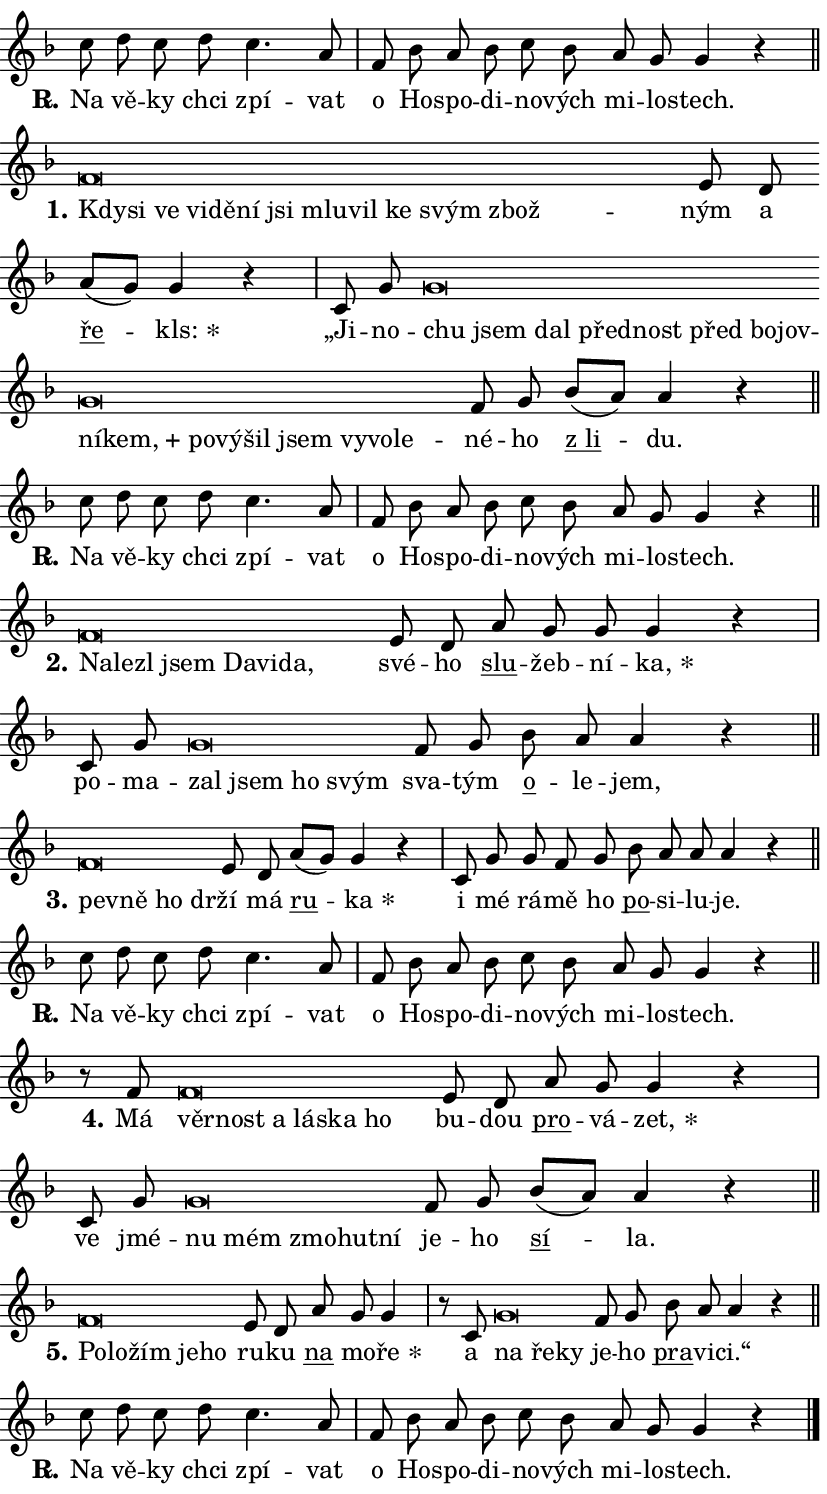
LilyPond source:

\version "2.24.0"
\header { tagline = "" }
\paper {
  indent = 0\cm
  top-margin = 0\cm
  right-margin = 0.13\cm % to fit lyric hyphens
  bottom-margin = 0\cm
  left-margin = 0\cm
  paper-width = 14\cm
  page-breaking = #ly:one-page-breaking
  system-system-spacing.basic-distance = #11
  score-system-spacing.basic-distance = #11
  ragged-last = ##f
}


%% Author: Thomas Morley
%% https://lists.gnu.org/archive/html/lilypond-user/2020-05/msg00002.html
#(define (line-position grob)
"Returns position of @var[grob} in current system:
   @code{'start}, if at first time-step
   @code{'end}, if at last time-step
   @code{'middle} otherwise
"
  (let* ((col (ly:item-get-column grob))
         (ln (ly:grob-object col 'left-neighbor))
         (rn (ly:grob-object col 'right-neighbor))
         (col-to-check-left (if (ly:grob? ln) ln col))
         (col-to-check-right (if (ly:grob? rn) rn col))
         (break-dir-left
           (and
             (ly:grob-property col-to-check-left 'non-musical #f)
             (ly:item-break-dir col-to-check-left)))
         (break-dir-right
           (and
             (ly:grob-property col-to-check-right 'non-musical #f)
             (ly:item-break-dir col-to-check-right))))
        (cond ((eqv? 1 break-dir-left) 'start)
              ((eqv? -1 break-dir-right) 'end)
              (else 'middle))))

#(define (tranparent-at-line-position vctor)
  (lambda (grob)
  "Relying on @code{line-position} select the relevant enry from @var{vctor}.
Used to determine transparency,"
    (case (line-position grob)
      ((end) (not (vector-ref vctor 0)))
      ((middle) (not (vector-ref vctor 1)))
      ((start) (not (vector-ref vctor 2))))))

noteHeadBreakVisibility =
#(define-music-function (break-visibility)(vector?)
"Makes @code{NoteHead}s transparent relying on @var{break-visibility}"
#{
  \override NoteHead.transparent =
    #(tranparent-at-line-position break-visibility)
#})

#(define delete-ledgers-for-transparent-note-heads
  (lambda (grob)
    "Reads whether a @code{NoteHead} is transparent.
If so this @code{NoteHead} is removed from @code{'note-heads} from
@var{grob}, which is supposed to be @code{LedgerLineSpanner}.
As a result ledgers are not printed for this @code{NoteHead}"
    (let* ((nhds-array (ly:grob-object grob 'note-heads))
           (nhds-list
             (if (ly:grob-array? nhds-array)
                 (ly:grob-array->list nhds-array)
                 '()))
           ;; Relies on the transparent-property being done before
           ;; Staff.LedgerLineSpanner.after-line-breaking is executed.
           ;; This is fragile ...
           (to-keep
             (remove
               (lambda (nhd)
                 (ly:grob-property nhd 'transparent #f))
               nhds-list)))
      ;; TODO find a better method to iterate over grob-arrays, similiar
      ;; to filter/remove etc for lists
      ;; For now rebuilt from scratch
      (set! (ly:grob-object grob 'note-heads)  '())
      (for-each
        (lambda (nhd)
          (ly:pointer-group-interface::add-grob grob 'note-heads nhd))
        to-keep))))

squashNotes = {
  \override NoteHead.X-extent = #'(-0.2 . 0.2)
  \override NoteHead.Y-extent = #'(-0.75 . 0)
  \override NoteHead.stencil =
    #(lambda (grob)
       (let ((pos (ly:grob-property grob 'staff-position)))
         (begin
           (if (< pos -7) (display "ERROR: Lower brevis then expected\n") (display ""))
           (if (<= pos -6) ly:text-interface::print ly:note-head::print))))
}
unSquashNotes = {
  \revert NoteHead.X-extent
  \revert NoteHead.Y-extent
  \revert NoteHead.stencil
}

hideNotes = \noteHeadBreakVisibility #begin-of-line-visible
unHideNotes = \noteHeadBreakVisibility #all-visible

% work-around for resetting accidentals
% https://lilypond.org/doc/v2.23/Documentation/notation/displaying-rhythms#unmetered-music
cadenzaMeasure = {
  \cadenzaOff
  \partial 1024 s1024
  \cadenzaOn
}

#(define-markup-command (accent layout props text) (markup?)
  "Underline accented syllable"
  (interpret-markup layout props
    #{\markup \override #'(offset . 4.3) \underline { #text }#}))

responsum = \markup \concat {
  "R" \hspace #-1.05 \path #0.1 #'((moveto 0 0.07) (lineto 0.9 0.8)) \hspace #0.05 "."
}

spaceSize = #0.6828661417322834 % exact space size for TeX Gyre Schola

\layout {
  \context {
    \Staff
    \remove "Time_signature_engraver"
    \override LedgerLineSpanner.after-line-breaking = #delete-ledgers-for-transparent-note-heads
  }
  \context {
    \Lyrics {
      \override LyricSpace.minimum-distance = \spaceSize
      \override LyricText.font-name = #"TeX Gyre Schola"
      \override LyricText.font-size = 1
      \override StanzaNumber.font-name = #"TeX Gyre Schola Bold"
      \override StanzaNumber.font-size = 1
    }
  }
  \context {
    \Score 
    \override NoteHead.text =
      #(lambda (grob) 
        (let ((pos (ly:grob-property grob 'staff-position)))
          #{\markup {
            \combine
              \halign #-0.55 \raise #(if (= pos -6) 0 0.5) \override #'(thickness . 2) \draw-line #'(3.2 . 0)
              \musicglyph "noteheads.sM1"
          }#}))
  }
}

% magnetic-lyrics.ily
%
%   written by
%     Jean Abou Samra <jean@abou-samra.fr>
%     Werner Lemberg <wl@gnu.org>
%
%   adapted by
%     Jiri Hon <jiri.hon@gmail.com>
%
% Version 2022-Apr-15

% https://www.mail-archive.com/lilypond-user@gnu.org/msg149350.html

#(define (Left_hyphen_pointer_engraver context)
   "Collect syllable-hyphen-syllable occurrences in lyrics and store
them in properties.  This engraver only looks to the left.  For
example, if the lyrics input is @code{foo -- bar}, it does the
following.

@itemize @bullet
@item
Set the @code{text} property of the @code{LyricHyphen} grob between
@q{foo} and @q{bar} to @code{foo}.

@item
Set the @code{left-hyphen} property of the @code{LyricText} grob with
text @q{foo} to the @code{LyricHyphen} grob between @q{foo} and
@q{bar}.
@end itemize

Use this auxiliary engraver in combination with the
@code{lyric-@/text::@/apply-@/magnetic-@/offset!} hook."
   (let ((hyphen #f)
         (text #f))
     (make-engraver
      (acknowledgers
       ((lyric-syllable-interface engraver grob source-engraver)
        (set! text grob)))
      (end-acknowledgers
       ((lyric-hyphen-interface engraver grob source-engraver)
        ;(when (not (grob::has-interface grob 'lyric-space-interface))
          (set! hyphen grob)));)
      ((stop-translation-timestep engraver)
       (when (and text hyphen)
         (ly:grob-set-object! text 'left-hyphen hyphen))
       (set! text #f)
       (set! hyphen #f)))))

#(define (lyric-text::apply-magnetic-offset! grob)
   "If the space between two syllables is less than the value in
property @code{LyricText@/.details@/.squash-threshold}, move the right
syllable to the left so that it gets concatenated with the left
syllable.

Use this function as a hook for
@code{LyricText@/.after-@/line-@/breaking} if the
@code{Left_@/hyphen_@/pointer_@/engraver} is active."
   (let ((hyphen (ly:grob-object grob 'left-hyphen #f)))
     (when hyphen
       (let ((left-text (ly:spanner-bound hyphen LEFT)))
         (when (grob::has-interface left-text 'lyric-syllable-interface)
           (let* ((common (ly:grob-common-refpoint grob left-text X))
                  (this-x-ext (ly:grob-extent grob common X))
                  (left-x-ext
                   (begin
                     ;; Trigger magnetism for left-text.
                     (ly:grob-property left-text 'after-line-breaking)
                     (ly:grob-extent left-text common X)))
                  ;; `delta` is the gap width between two syllables.
                  (delta (- (interval-start this-x-ext)
                            (interval-end left-x-ext)))
                  (details (ly:grob-property grob 'details))
                  (threshold (assoc-get 'squash-threshold details 0.2)))
             (when (< delta threshold)
               (let* (;; We have to manipulate the input text so that
                      ;; ligatures crossing syllable boundaries are not
                      ;; disabled.  For languages based on the Latin
                      ;; script this is essentially a beautification.
                      ;; However, for non-Western scripts it can be a
                      ;; necessity.
                      (lt (ly:grob-property left-text 'text))
                      (rt (ly:grob-property grob 'text))
                      (is-space (grob::has-interface hyphen 'lyric-space-interface))
                      (space (if is-space " " ""))
                      (extra-delta (if is-space spaceSize 0))
                      ;; Append new syllable.
                      (ltrt-space (if (and (string? lt) (string? rt))
                                (string-append lt space rt)
                                (make-concat-markup (list lt space rt))))
                      ;; Right-align `ltrt` to the right side.
                      (ltrt-space-markup (grob-interpret-markup
                               grob
                               (make-translate-markup
                                (cons (interval-length this-x-ext) 0)
                                (make-right-align-markup ltrt-space)))))
                 (begin
                   ;; Don't print `left-text`.
                   (ly:grob-set-property! left-text 'stencil #f)
                   ;; Set text and stencil (which holds all collected
                   ;; syllables so far) and shift it to the left.
                   (ly:grob-set-property! grob 'text ltrt-space)
                   (ly:grob-set-property! grob 'stencil ltrt-space-markup)
                   (ly:grob-translate-axis! grob (- (- delta extra-delta)) X))))))))))


#(define (lyric-hyphen::displace-bounds-first grob)
   ;; Make very sure this callback isn't triggered too early.
   (let ((left (ly:spanner-bound grob LEFT))
         (right (ly:spanner-bound grob RIGHT)))
     (ly:grob-property left 'after-line-breaking)
     (ly:grob-property right 'after-line-breaking)
     (ly:lyric-hyphen::print grob)))

squashThreshold = #0.4

\layout {
  \context {
    \Lyrics
    \consists #Left_hyphen_pointer_engraver
    \override LyricText.after-line-breaking =
      #lyric-text::apply-magnetic-offset!
    \override LyricHyphen.stencil = #lyric-hyphen::displace-bounds-first
    \override LyricText.details.squash-threshold = \squashThreshold
    \override LyricHyphen.minimum-distance = 0
    \override LyricHyphen.minimum-length = \squashThreshold
  }
}

squashText = \override LyricText.details.squash-threshold = 9999
unSquashText = \override LyricText.details.squash-threshold = \squashThreshold

leftText = \override LyricText.self-alignment-X = #LEFT
unLeftText = \revert LyricText.self-alignment-X

starOffset = #(lambda (grob) 
                (let ((x_offset (ly:self-alignment-interface::aligned-on-x-parent grob)))
                  (if (= x_offset 0) 0 (+ x_offset 1.2))))

star = #(define-music-function (syllable)(string?)
"Append star separator at the end of a syllable"
#{
  \once \override LyricText.X-offset = #starOffset
  \lyricmode { \markup {
    #syllable
    \override #'((font-name . "TeX Gyre Schola Bold")) \hspace #0.2 \lower #0.65 \larger "*"
  } }
#})

starAccent = #(define-music-function (syllable)(string?)
"Append star separator at the end of a syllable and make accent"
#{
  \once \override LyricText.X-offset = #starOffset
  \lyricmode { \markup {
    \accent #syllable
    \override #'((font-name . "TeX Gyre Schola Bold")) \hspace #0.2 \lower #0.65 \larger "*"
  } }
#})

breath = #(define-music-function (syllable)(string?)
"Append breathing indicator at the end of a syllable"
#{
  \lyricmode { \markup { #syllable "+" } }
#})

optionalBreath = #(define-music-function (syllable)(string?)
"Append optional breathing indicator at the end of a syllable"
#{
  \lyricmode { \markup { #syllable "(+)" } }
#})


\score {
    <<
        \new Voice = "melody" { \cadenzaOn \key f \major \relative { c''8 d c d c4. a8 \cadenzaMeasure \bar "|" f bes a bes \bar "" c bes \bar "" a g g4 r \cadenzaMeasure \bar "||" \break } }
        \new Lyrics \lyricsto "melody" { \lyricmode { \set stanza = \responsum
Na vě -- ky chci zpí -- vat o Ho -- spo -- di -- no -- vých mi -- lo -- stech. } }
    >>
    \layout {}
}

\score {
    <<
        \new Voice = "melody" { \cadenzaOn \key f \major \relative { \squashNotes f'\breve*1/16 \hideNotes \breve*1/16 \bar "" \breve*1/16 \bar "" \breve*1/16 \bar "" \breve*1/16 \bar "" \breve*1/16 \bar "" \breve*1/16 \bar "" \breve*1/16 \bar "" \breve*1/16 \bar "" \breve*1/16 \bar "" \breve*1/16 \breve*1/16 \bar "" \unHideNotes \unSquashNotes e8 d \bar "" a'[( g)] g4 r \cadenzaMeasure \bar "|" c,8 g' \bar "" \squashNotes g\breve*1/16 \hideNotes \breve*1/16 \bar "" \breve*1/16 \bar "" \breve*1/16 \bar "" \breve*1/16 \bar "" \breve*1/16 \bar "" \breve*1/16 \bar "" \breve*1/16 \bar "" \breve*1/16 \bar "" \breve*1/16 \bar "" \breve*1/16 \bar "" \breve*1/16 \bar "" \breve*1/16 \bar "" \breve*1/16 \bar "" \breve*1/16 \bar "" \breve*1/16 \breve*1/16 \bar "" \unHideNotes \unSquashNotes f8 g \bar "" bes[( a)] a4 r \cadenzaMeasure \bar "||" \break } }
        \new Lyrics \lyricsto "melody" { \lyricmode { \set stanza = "1."
\leftText Kdy -- \squashText si ve vi -- dě -- ní jsi mlu -- vil ke svým zbož -- \unLeftText \unSquashText ným a \markup \accent ře -- \star kls: „Ji -- no -- \leftText chu \squashText jsem dal před -- nost před bo -- jov -- ní -- \breath "kem," po -- vý -- šil jsem vy -- vo -- le -- \unLeftText \unSquashText né -- ho \markup \accent "z li" -- du. } }
    >>
    \layout {}
}

\score {
    <<
        \new Voice = "melody" { \cadenzaOn \key f \major \relative { c''8 d c d c4. a8 \cadenzaMeasure \bar "|" f bes a bes \bar "" c bes \bar "" a g g4 r \cadenzaMeasure \bar "||" \break } }
        \new Lyrics \lyricsto "melody" { \lyricmode { \set stanza = \responsum
Na vě -- ky chci zpí -- vat o Ho -- spo -- di -- no -- vých mi -- lo -- stech. } }
    >>
    \layout {}
}

\score {
    <<
        \new Voice = "melody" { \cadenzaOn \key f \major \relative { \squashNotes f'\breve*1/16 \hideNotes \breve*1/16 \bar "" \breve*1/16 \bar "" \breve*1/16 \bar "" \breve*1/16 \bar "" \breve*1/16 \breve*1/16 \bar "" \unHideNotes \unSquashNotes e8 d \bar "" a' g g g4 r \cadenzaMeasure \bar "|" c,8 g' \bar "" \squashNotes g\breve*1/16 \hideNotes \breve*1/16 \bar "" \breve*1/16 \breve*1/16 \bar "" \unHideNotes \unSquashNotes f8 g \bar "" bes a a4 r \cadenzaMeasure \bar "||" \break } }
        \new Lyrics \lyricsto "melody" { \lyricmode { \set stanza = "2."
\leftText Na -- \squashText le -- zl jsem Da -- vi -- da, \unLeftText \unSquashText své -- ho \markup \accent slu -- žeb -- ní -- \star ka, po -- ma -- \leftText zal \squashText jsem ho svým \unLeftText \unSquashText sva -- tým \markup \accent o -- le -- jem, } }
    >>
    \layout {}
}

\score {
    <<
        \new Voice = "melody" { \cadenzaOn \key f \major \relative { \squashNotes f'\breve*1/16 \hideNotes \breve*1/16 \bar "" \breve*1/16 \breve*1/16 \bar "" \unHideNotes \unSquashNotes e8 d \bar "" a'[( g)] g4 r \cadenzaMeasure \bar "|" c,8 g' \bar "" g f8 g \bar "" bes a a a4 r \cadenzaMeasure \bar "||" \break } }
        \new Lyrics \lyricsto "melody" { \lyricmode { \set stanza = "3."
\leftText pev -- \squashText ně ho dr -- \unLeftText \unSquashText ží má \markup \accent ru -- \star ka i mé rá -- mě ho \markup \accent po -- si -- lu -- je. } }
    >>
    \layout {}
}

\score {
    <<
        \new Voice = "melody" { \cadenzaOn \key f \major \relative { c''8 d c d c4. a8 \cadenzaMeasure \bar "|" f bes a bes \bar "" c bes \bar "" a g g4 r \cadenzaMeasure \bar "||" \break } }
        \new Lyrics \lyricsto "melody" { \lyricmode { \set stanza = \responsum
Na vě -- ky chci zpí -- vat o Ho -- spo -- di -- no -- vých mi -- lo -- stech. } }
    >>
    \layout {}
}

\score {
    <<
        \new Voice = "melody" { \cadenzaOn \key f \major \relative { r8 f'8 \squashNotes f\breve*1/16 \hideNotes \breve*1/16 \bar "" \breve*1/16 \bar "" \breve*1/16 \bar "" \breve*1/16 \breve*1/16 \bar "" \unHideNotes \unSquashNotes e8 d \bar "" a' g g4 r \cadenzaMeasure \bar "|" c,8 g' \bar "" \squashNotes g\breve*1/16 \hideNotes \breve*1/16 \bar "" \breve*1/16 \bar "" \breve*1/16 \breve*1/16 \bar "" \unHideNotes \unSquashNotes f8 g \bar "" bes[( a)] a4 r \cadenzaMeasure \bar "||" \break } }
        \new Lyrics \lyricsto "melody" { \lyricmode { \set stanza = "4."
Má \leftText věr -- \squashText nost a lá -- ska ho \unLeftText \unSquashText bu -- dou \markup \accent pro -- vá -- \star zet, ve jmé -- \leftText nu \squashText mém zmo -- hut -- ní \unLeftText \unSquashText je -- ho \markup \accent sí -- la. } }
    >>
    \layout {}
}

\score {
    <<
        \new Voice = "melody" { \cadenzaOn \key f \major \relative { \squashNotes f'\breve*1/16 \hideNotes \breve*1/16 \bar "" \breve*1/16 \bar "" \breve*1/16 \breve*1/16 \bar "" \unHideNotes \unSquashNotes e8 d \bar "" a' g g4 \cadenzaMeasure \bar "|" r8 c,8 \squashNotes g'\breve*1/16 \hideNotes \breve*1/16 \breve*1/16 \bar "" \unHideNotes \unSquashNotes f8 g \bar "" bes a a4 r \cadenzaMeasure \bar "||" \break } }
        \new Lyrics \lyricsto "melody" { \lyricmode { \set stanza = "5."
\leftText Po -- \squashText lo -- žím je -- ho \unLeftText \unSquashText ru -- ku \markup \accent na mo -- \star ře a \leftText na \squashText ře -- ky \unLeftText \unSquashText je -- ho \markup \accent pra -- vi -- ci.“ } }
    >>
    \layout {}
}

\score {
    <<
        \new Voice = "melody" { \cadenzaOn \key f \major \relative { c''8 d c d c4. a8 \cadenzaMeasure \bar "|" f bes a bes \bar "" c bes \bar "" a g g4 r \cadenzaMeasure \bar "||" \break } \bar "|." }
        \new Lyrics \lyricsto "melody" { \lyricmode { \set stanza = \responsum
Na vě -- ky chci zpí -- vat o Ho -- spo -- di -- no -- vých mi -- lo -- stech. } }
    >>
    \layout {}
}
